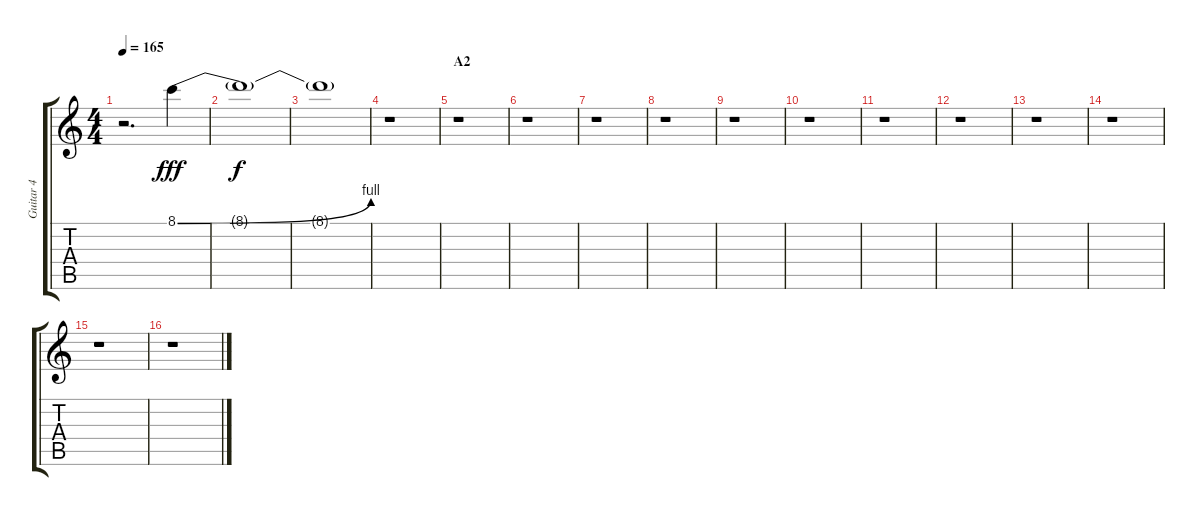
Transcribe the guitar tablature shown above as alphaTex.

\track ("Guitar 4" "Guitar 4") {instrument distortionguitar}
\staff {score tabs}
\tuning (E4 B3 G3 D3 A2 E2) {hide}
\ts (4 4)
\tempo 165
\clef g2
\ks c
r.2{d dy fff} 8.1{be (bend 0 0 60 4)}.4 |
8.1{t}.1{dy f} |
8.1{t}.1 |
r.1 |
\section ("" "A2")
r.1 |
r.1 |
r.1 |
r.1 |
r.1 |
r.1 |
r.1 |
r.1 |
r.1 |
r.1 |
r.1 |
r.1
